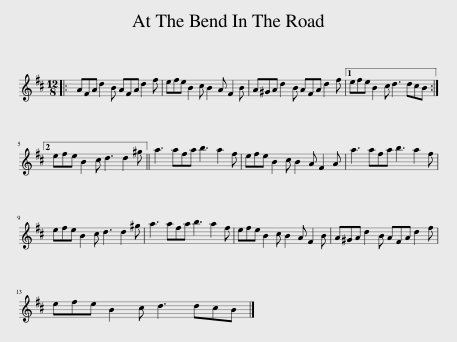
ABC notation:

X:1
L:1/8
M:12/8
I:linebreak $
K:D
V:1 treble
V:1
|: AFA d2 B AFA d2 f | efe B2 c B2 A F2 B | A^GA d2 B AFA d2 f |1 efe B2 c d3 dcB :|2$ efe B2 c d3 d2 ^g || %5
 a3 afa b3 a2 f | efe B2 c B2 A F2 A | a3 afa b3 a2 f |$ efe B2 c d3 d2 ^g | a3 afa b3 a2 f | %10
 efe B2 c B2 A F2 B | A^GA d2 B AFA d2 f |$ efe B2 c d3 dcB |] %13
